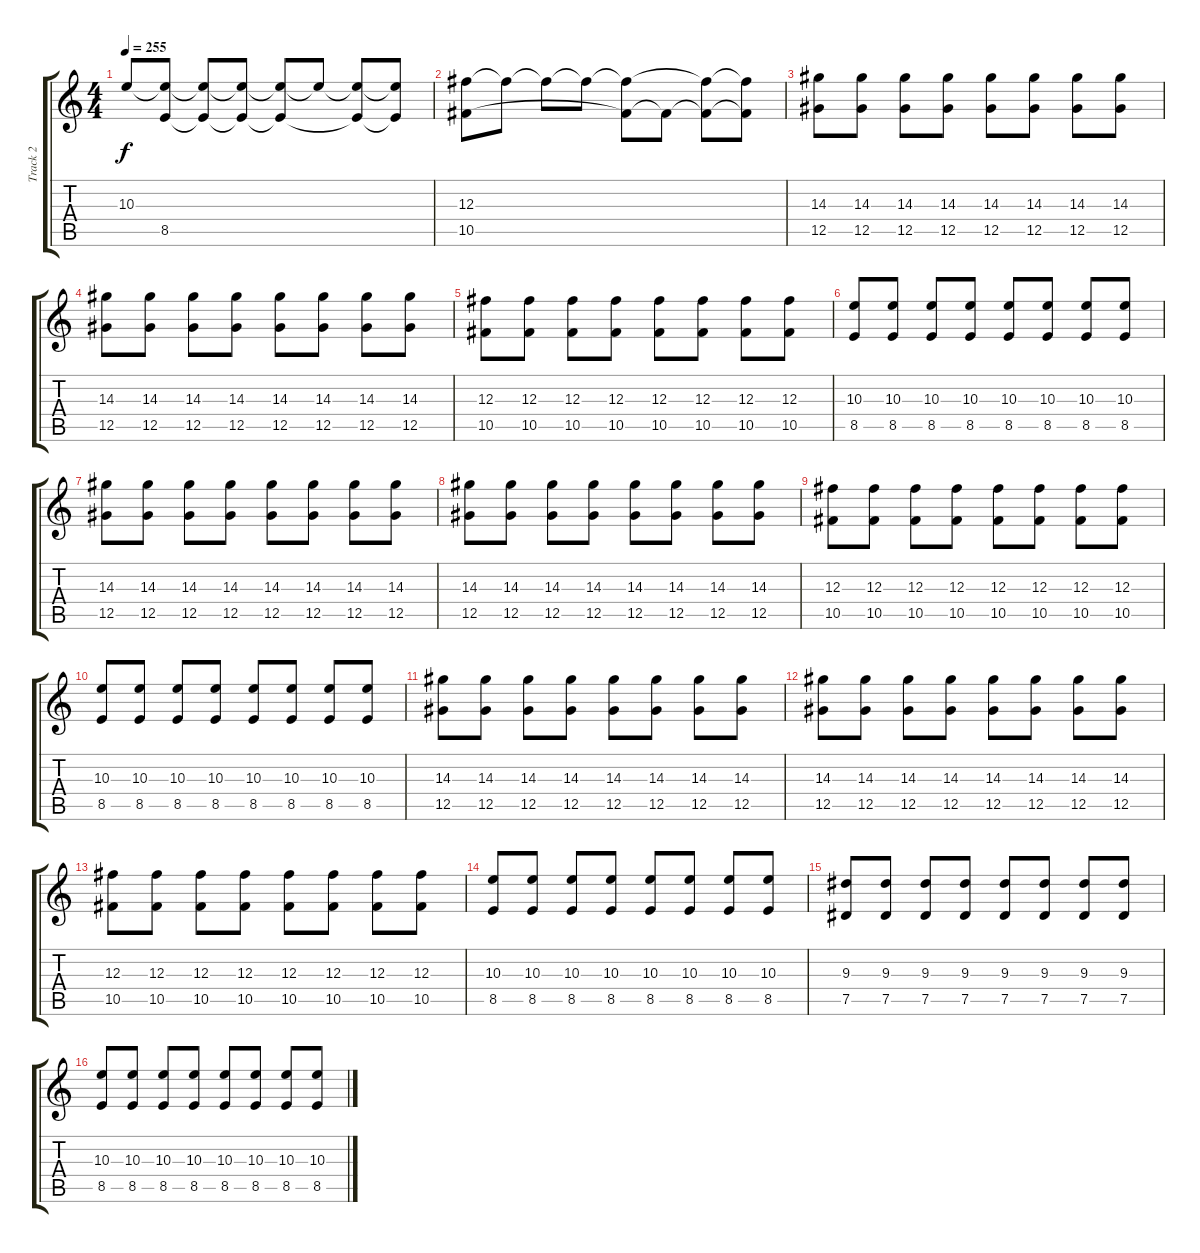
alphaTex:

\track ("Track 2" "Track 2") {instrument distortionguitar}
\staff {score tabs}
\tuning (Eb4 Bb3 Gb3 Db3 Ab2 Db2) {hide}
\ts (4 4)
\tempo 255
\clef g2
\ks c
10.3{t}.8{dy f} (10.3{t} 8.5{t}).8 (10.3{t} 8.5{t}).8 (10.3{t} 8.5{t}).8 (10.3{t} 8.5{t}).8 10.3{t}.8 (10.3{t} 8.5{t}).8 (10.3{t} 8.5{t}).8 |
(12.3 10.5).8 12.3{t}.8 12.3{t}.8 12.3{t}.8 (12.3{t} 10.5{t}).8 10.5{t}.8 (12.3{t} 10.5{t}).8 (12.3{t} 10.5{t}).8 |
(14.3 12.5).8 (14.3 12.5).8 (14.3 12.5).8 (14.3 12.5).8 (14.3 12.5).8 (14.3 12.5).8 (14.3 12.5).8 (14.3 12.5).8 |
(14.3 12.5).8 (14.3 12.5).8 (14.3 12.5).8 (14.3 12.5).8 (14.3 12.5).8 (14.3 12.5).8 (14.3 12.5).8 (14.3 12.5).8 |
(12.3 10.5).8 (12.3 10.5).8 (12.3 10.5).8 (12.3 10.5).8 (12.3 10.5).8 (12.3 10.5).8 (12.3 10.5).8 (12.3 10.5).8 |
(10.3 8.5).8 (10.3 8.5).8 (10.3 8.5).8 (10.3 8.5).8 (10.3 8.5).8 (10.3 8.5).8 (10.3 8.5).8 (10.3 8.5).8 |
(14.3 12.5).8 (14.3 12.5).8 (14.3 12.5).8 (14.3 12.5).8 (14.3 12.5).8 (14.3 12.5).8 (14.3 12.5).8 (14.3 12.5).8 |
(14.3 12.5).8 (14.3 12.5).8 (14.3 12.5).8 (14.3 12.5).8 (14.3 12.5).8 (14.3 12.5).8 (14.3 12.5).8 (14.3 12.5).8 |
(12.3 10.5).8 (12.3 10.5).8 (12.3 10.5).8 (12.3 10.5).8 (12.3 10.5).8 (12.3 10.5).8 (12.3 10.5).8 (12.3 10.5).8 |
(10.3 8.5).8 (10.3 8.5).8 (10.3 8.5).8 (10.3 8.5).8 (10.3 8.5).8 (10.3 8.5).8 (10.3 8.5).8 (10.3 8.5).8 |
(14.3 12.5).8 (14.3 12.5).8 (14.3 12.5).8 (14.3 12.5).8 (14.3 12.5).8 (14.3 12.5).8 (14.3 12.5).8 (14.3 12.5).8 |
(14.3 12.5).8 (14.3 12.5).8 (14.3 12.5).8 (14.3 12.5).8 (14.3 12.5).8 (14.3 12.5).8 (14.3 12.5).8 (14.3 12.5).8 |
(12.3 10.5).8 (12.3 10.5).8 (12.3 10.5).8 (12.3 10.5).8 (12.3 10.5).8 (12.3 10.5).8 (12.3 10.5).8 (12.3 10.5).8 |
(10.3 8.5).8 (10.3 8.5).8 (10.3 8.5).8 (10.3 8.5).8 (10.3 8.5).8 (10.3 8.5).8 (10.3 8.5).8 (10.3 8.5).8 |
(9.3 7.5).8 (9.3 7.5).8 (9.3 7.5).8 (9.3 7.5).8 (9.3 7.5).8 (9.3 7.5).8 (9.3 7.5).8 (9.3 7.5).8 |
(10.3 8.5).8 (10.3 8.5).8 (10.3 8.5).8 (10.3 8.5).8 (10.3 8.5).8 (10.3 8.5).8 (10.3 8.5).8 (10.3 8.5).8
